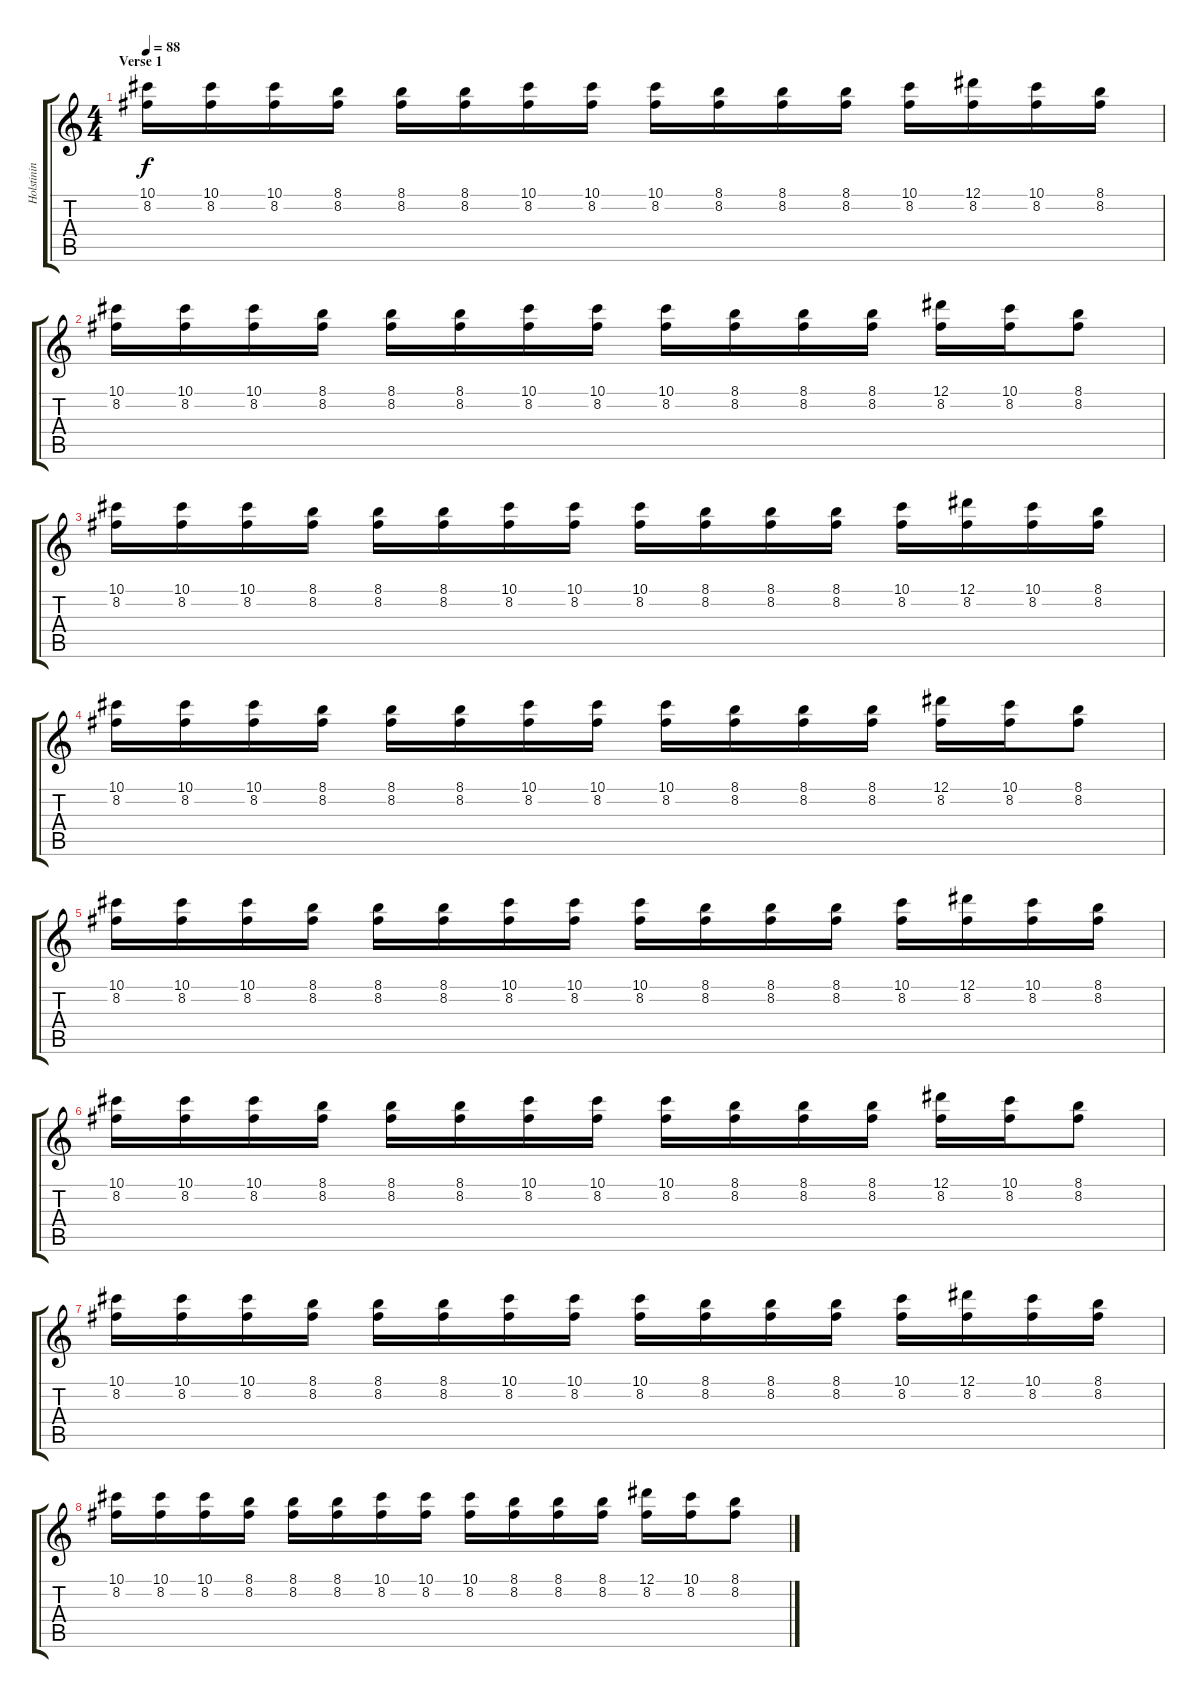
\track ("Holstinin" "Holstinin") {instrument distortionguitar}
\staff {score tabs}
\tuning (Eb4 Bb3 Gb3 Db3 Ab2 Eb2) {hide}
\ts (4 4)
\section ("" "Verse 1")
\tempo 88
\clef g2
\ks c
(10.1 8.2).16{dy f} (10.1 8.2).16 (10.1 8.2).16 (8.1 8.2).16 (8.1 8.2).16 (8.1 8.2).16 (10.1 8.2).16 (10.1 8.2).16 (10.1 8.2).16 (8.1 8.2).16 (8.1 8.2).16 (8.1 8.2).16 (10.1 8.2).16 (12.1 8.2).16 (10.1 8.2).16 (8.1 8.2).16 |
(10.1 8.2).16 (10.1 8.2).16 (10.1 8.2).16 (8.1 8.2).16 (8.1 8.2).16 (8.1 8.2).16 (10.1 8.2).16 (10.1 8.2).16 (10.1 8.2).16 (8.1 8.2).16 (8.1 8.2).16 (8.1 8.2).16 (12.1 8.2).16 (10.1 8.2).16 (8.1 8.2).8 |
(10.1 8.2).16 (10.1 8.2).16 (10.1 8.2).16 (8.1 8.2).16 (8.1 8.2).16 (8.1 8.2).16 (10.1 8.2).16 (10.1 8.2).16 (10.1 8.2).16 (8.1 8.2).16 (8.1 8.2).16 (8.1 8.2).16 (10.1 8.2).16 (12.1 8.2).16 (10.1 8.2).16 (8.1 8.2).16 |
(10.1 8.2).16 (10.1 8.2).16 (10.1 8.2).16 (8.1 8.2).16 (8.1 8.2).16 (8.1 8.2).16 (10.1 8.2).16 (10.1 8.2).16 (10.1 8.2).16 (8.1 8.2).16 (8.1 8.2).16 (8.1 8.2).16 (12.1 8.2).16 (10.1 8.2).16 (8.1 8.2).8 |
(10.1 8.2).16 (10.1 8.2).16 (10.1 8.2).16 (8.1 8.2).16 (8.1 8.2).16 (8.1 8.2).16 (10.1 8.2).16 (10.1 8.2).16 (10.1 8.2).16 (8.1 8.2).16 (8.1 8.2).16 (8.1 8.2).16 (10.1 8.2).16 (12.1 8.2).16 (10.1 8.2).16 (8.1 8.2).16 |
(10.1 8.2).16 (10.1 8.2).16 (10.1 8.2).16 (8.1 8.2).16 (8.1 8.2).16 (8.1 8.2).16 (10.1 8.2).16 (10.1 8.2).16 (10.1 8.2).16 (8.1 8.2).16 (8.1 8.2).16 (8.1 8.2).16 (12.1 8.2).16 (10.1 8.2).16 (8.1 8.2).8 |
(10.1 8.2).16 (10.1 8.2).16 (10.1 8.2).16 (8.1 8.2).16 (8.1 8.2).16 (8.1 8.2).16 (10.1 8.2).16 (10.1 8.2).16 (10.1 8.2).16 (8.1 8.2).16 (8.1 8.2).16 (8.1 8.2).16 (10.1 8.2).16 (12.1 8.2).16 (10.1 8.2).16 (8.1 8.2).16 |
(10.1 8.2).16 (10.1 8.2).16 (10.1 8.2).16 (8.1 8.2).16 (8.1 8.2).16 (8.1 8.2).16 (10.1 8.2).16 (10.1 8.2).16 (10.1 8.2).16 (8.1 8.2).16 (8.1 8.2).16 (8.1 8.2).16 (12.1 8.2).16 (10.1 8.2).16 (8.1 8.2).8
